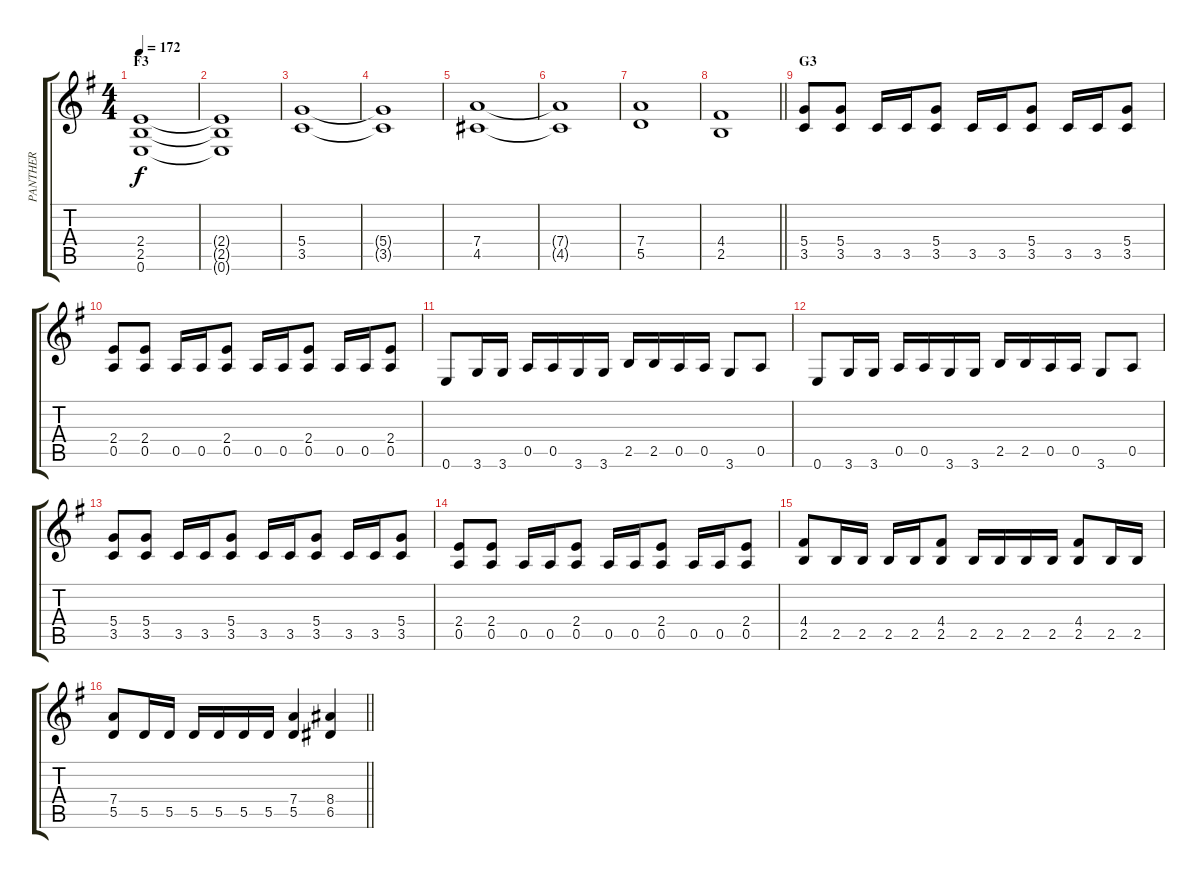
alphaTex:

\track ("PANTHER" "PANTHER") {instrument overdrivenguitar}
\staff {score tabs}
\tuning (E4 B3 G3 D3 A2 E2) {hide}
\ts (4 4)
\section ("" "F3")
\tempo 172
\clef g2
\ks g
(2.4 2.5 0.6).1{dy f} |
(2.4{t} 2.5{t} 0.6{t}).1 |
(5.4 3.5).1 |
(5.4{t} 3.5{t}).1 |
(7.4 4.5).1 |
(7.4{t} 4.5{t}).1 |
(7.4 5.5).1 |
\barLineRight lightlight
(4.4 2.5).1 |
\section ("" "G3")
(5.4 3.5).8 (5.4 3.5).8 3.5.16 3.5.16 (5.4 3.5).8 3.5.16 3.5.16 (5.4 3.5).8 3.5.16 3.5.16 (5.4 3.5).8 |
(2.4 0.5).8 (2.4 0.5).8 0.5.16 0.5.16 (2.4 0.5).8 0.5.16 0.5.16 (2.4 0.5).8 0.5.16 0.5.16 (2.4 0.5).8 |
0.6.8 3.6.16 3.6.16 0.5.16 0.5.16 3.6.16 3.6.16 2.5.16 2.5.16 0.5.16 0.5.16 3.6.8 0.5.8 |
0.6.8 3.6.16 3.6.16 0.5.16 0.5.16 3.6.16 3.6.16 2.5.16 2.5.16 0.5.16 0.5.16 3.6.8 0.5.8 |
(5.4 3.5).8 (5.4 3.5).8 3.5.16 3.5.16 (5.4 3.5).8 3.5.16 3.5.16 (5.4 3.5).8 3.5.16 3.5.16 (5.4 3.5).8 |
(2.4 0.5).8 (2.4 0.5).8 0.5.16 0.5.16 (2.4 0.5).8 0.5.16 0.5.16 (2.4 0.5).8 0.5.16 0.5.16 (2.4 0.5).8 |
(4.4 2.5).8 2.5.16 2.5.16 2.5.16 2.5.16 (4.4 2.5).8 2.5.16 2.5.16 2.5.16 2.5.16 (4.4 2.5).8 2.5.16 2.5.16 |
\barLineRight lightlight
(7.4 5.5).8 5.5.16 5.5.16 5.5.16 5.5.16 5.5.16 5.5.16 (7.4 5.5).4 (8.4 6.5).4
